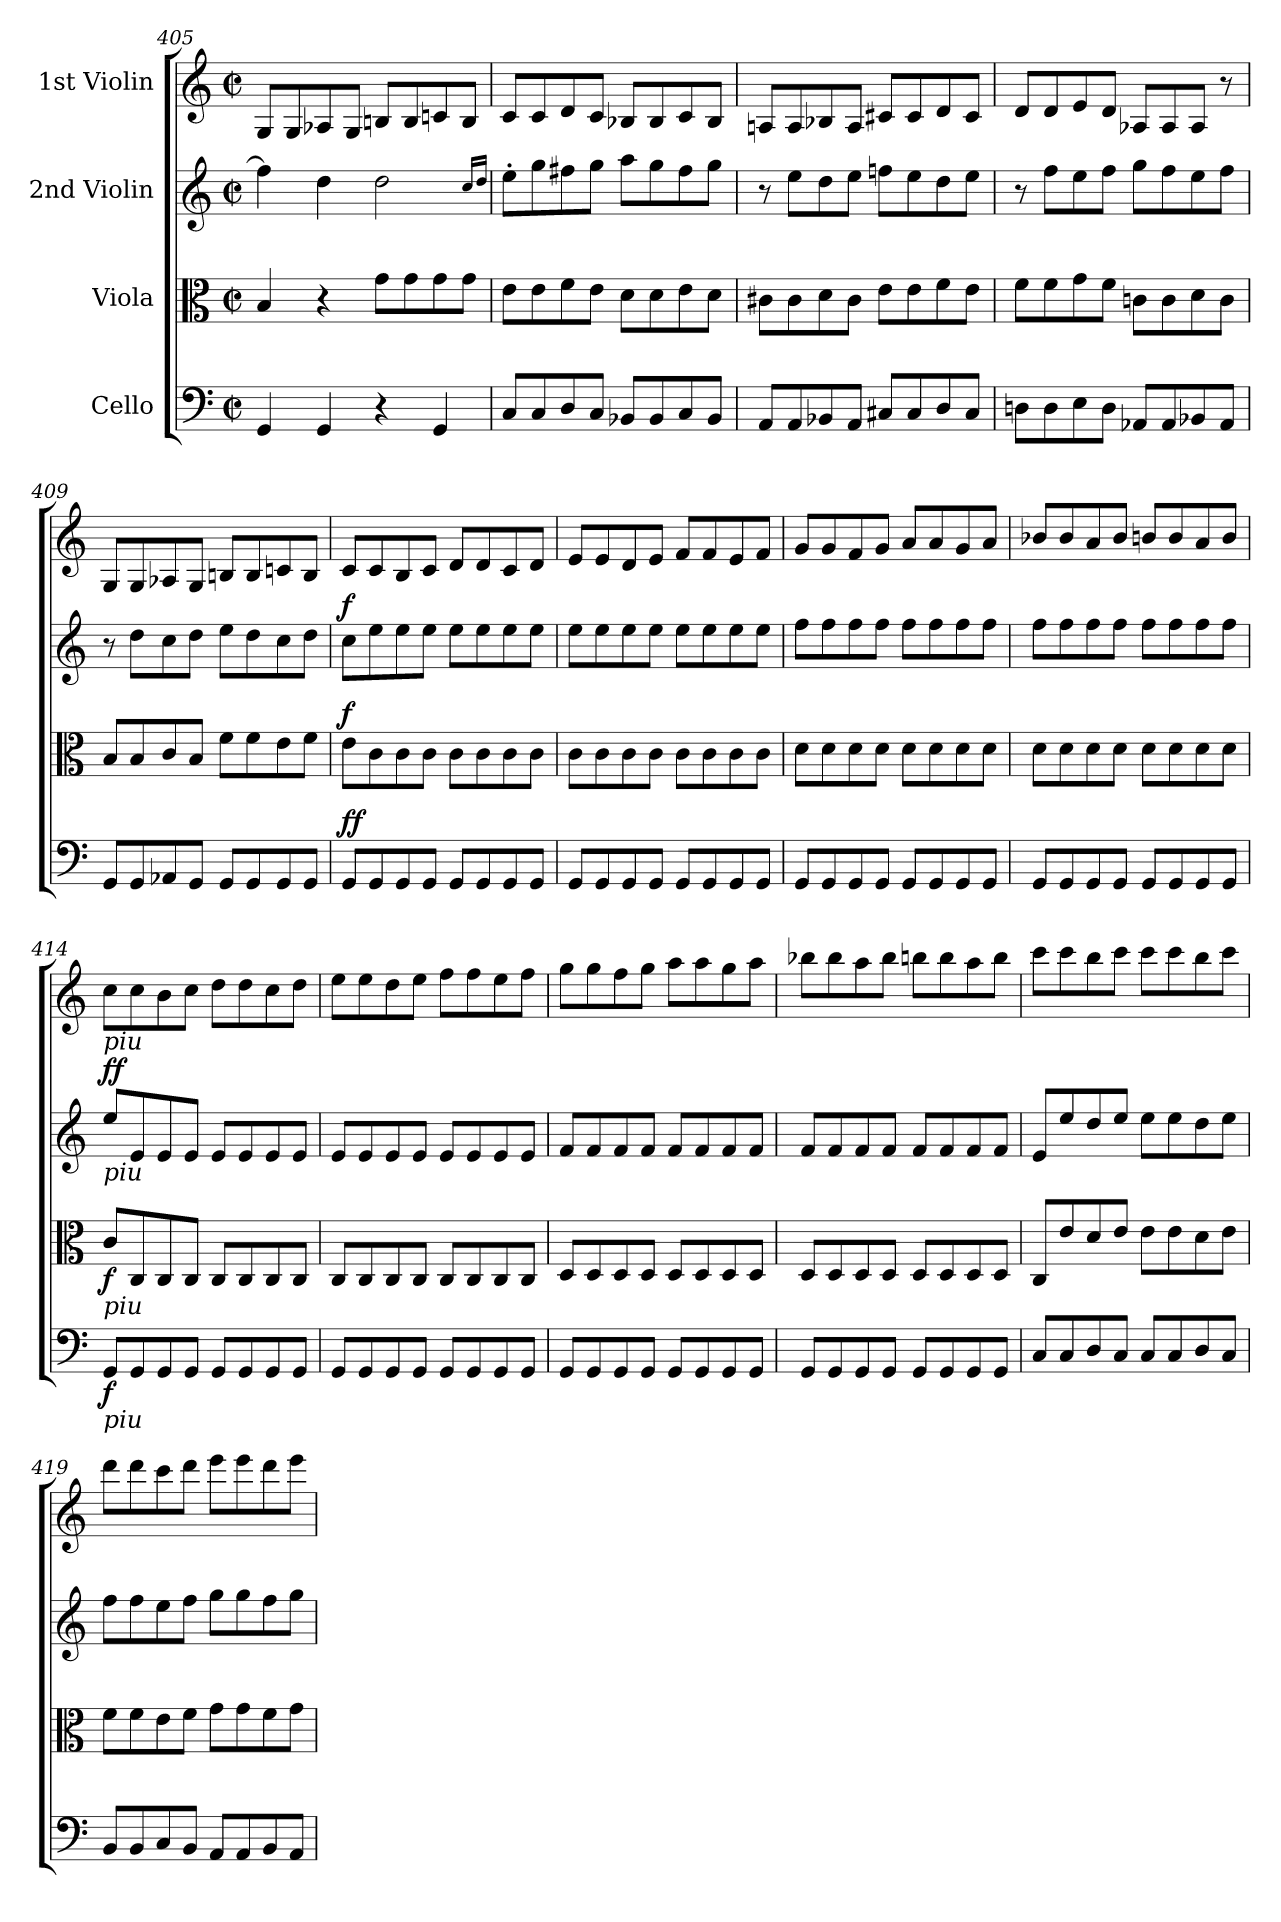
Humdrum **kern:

**kern	**dynam	**kern	**dynam	**kern	**dynam	**kern
*part4	*part4	*part3	*part3	*part2	*part2	*part1
*staff4	*staff4	*staff3	*staff3	*staff2	*staff2	*staff1
*I"Cello	*	*I"Viola	*	*I"2nd Violin	*	*I"1st Violin
*clefF4	*	*clefC3	*	*clefG2	*	*clefG2
*k[]	*	*k[]	*	*k[]	*	*k[]
*M2/2	*	*M2/2	*	*M2/2	*	*M2/2
*met(c|)	*	*met(c|)	*	*met(c|)	*	*met(c|)
=405	=405	=405	=405	=405	=405	=405
4GG/	.	4B/	.	4ff\]	.	8G/L
.	.	.	.	.	.	8G/
4GG/	.	4r	.	4dd\	.	8A-X/
.	.	.	.	.	.	8G/J
4r	.	8g\L	.	2dd\	.	8Bn/L
.	.	8g\	.	.	.	8B/
4GG/	.	8g\	.	.	.	8cn/
.	.	8g\J	.	.	.	8B/J
.	.	.	.	16qcc/LL	.	.
.	.	.	.	16qdd/JJ	.	.
!!LO:LB:g=z
=406	=406	=406	=406	=406	=406	=406
8C/L	.	8e\L	.	8ee'\L	.	8c/L
8C/	.	8e\	.	8gg\	.	8c/
8D/	.	8f\	.	8ff#X\	.	8d/
8C/J	.	8e\J	.	8gg\J	.	8c/J
8BB-X/L	.	8d\L	.	8aa\L	.	8B-X/L
8BB-/	.	8d\	.	8gg\	.	8B-/
8C/	.	8e\	.	8ff#\	.	8c/
8BB-/J	.	8d\J	.	8gg\J	.	8B-/J
!!LO:PB:g=z
=407	=407	=407	=407	=407	=407	=407
8AA/L	.	8c#X\L	.	8r	.	8An/L
8AA/	.	8c#\	.	8ee\L	.	8A/
8BB-X/	.	8d\	.	8dd\	.	8B-X/
8AA/J	.	8c#\J	.	8ee\J	.	8A/J
8C#X/L	.	8e\L	.	8ffn\L	.	8c#X/L
8C#/	.	8e\	.	8ee\	.	8c#/
8D/	.	8f\	.	8dd\	.	8d/
8C#/J	.	8e\J	.	8ee\J	.	8c#/J
=408	=408	=408	=408	=408	=408	=408
8Dn\L	.	8f\L	.	8r	.	8d/L
8D\	.	8f\	.	8ff\L	.	8d/
8E\	.	8g\	.	8ee\	.	8e/
8D\J	.	8f\J	.	8ff\J	.	8d/J
8AA-X/L	.	8cn\L	.	8gg\L	.	8A-X/L
8AA-/	.	8c\	.	8ff\	.	8A-/
8BB-X/	.	8d\	.	8ee\	.	8A-/J
8AA-/J	.	8c\J	.	8ff\J	.	8r
=409	=409	=409	=409	=409	=409	=409
8GG/L	.	8B/L	.	8r	.	8G/L
8GG/	.	8B/	.	8dd\L	.	8G/
8AA-X/	.	8c/	.	8cc\	.	8A-X/
8GG/J	.	8B/J	.	8dd\J	.	8G/J
8GG/L	.	8f\L	.	8ee\L	.	8Bn/L
8GG/	.	8f\	.	8dd\	.	8B/
8GG/	.	8e\	.	8cc\	.	8cn/
8GG/J	.	8f\J	.	8dd\J	.	8B/J
!!LO:LB:g=z
=410	=410	=410	=410	=410	=410	=410
!	!LO:DY:b	!	!	!	!	!
!	!LO:DY:n=1:a	!	!LO:DY:a	!	!LO:DY:a	!
8GG/L	f f	8e\L	f	8cc\L	f	8c/L
8GG/	.	8c\	.	8ee\	.	8c/
8GG/	.	8c\	.	8ee\	.	8B/
8GG/J	.	8c\J	.	8ee\J	.	8c/J
8GG/L	.	8c\L	.	8ee\L	.	8d/L
8GG/	.	8c\	.	8ee\	.	8d/
8GG/	.	8c\	.	8ee\	.	8c/
8GG/J	.	8c\J	.	8ee\J	.	8d/J
=411	=411	=411	=411	=411	=411	=411
8GG/L	.	8c\L	.	8ee\L	.	8e/L
8GG/	.	8c\	.	8ee\	.	8e/
8GG/	.	8c\	.	8ee\	.	8d/
8GG/J	.	8c\J	.	8ee\J	.	8e/J
8GG/L	.	8c\L	.	8ee\L	.	8f/L
8GG/	.	8c\	.	8ee\	.	8f/
8GG/	.	8c\	.	8ee\	.	8e/
8GG/J	.	8c\J	.	8ee\J	.	8f/J
=412	=412	=412	=412	=412	=412	=412
8GG/L	.	8d\L	.	8ff\L	.	8g/L
8GG/	.	8d\	.	8ff\	.	8g/
8GG/	.	8d\	.	8ff\	.	8f/
8GG/J	.	8d\J	.	8ff\J	.	8g/J
8GG/L	.	8d\L	.	8ff\L	.	8a/L
8GG/	.	8d\	.	8ff\	.	8a/
8GG/	.	8d\	.	8ff\	.	8g/
8GG/J	.	8d\J	.	8ff\J	.	8a/J
=413	=413	=413	=413	=413	=413	=413
8GG/L	.	8d\L	.	8ff\L	.	8b-X/L
8GG/	.	8d\	.	8ff\	.	8b-/
8GG/	.	8d\	.	8ff\	.	8a/
8GG/J	.	8d\J	.	8ff\J	.	8b-/J
8GG/L	.	8d\L	.	8ff\L	.	8bn/L
8GG/	.	8d\	.	8ff\	.	8b/
8GG/	.	8d\	.	8ff\	.	8a/
8GG/J	.	8d\J	.	8ff\J	.	8b/J
!!LO:LB:g=z
=414	=414	=414	=414	=414	=414	=414
!	!	!	!	!	!	!LO:TX:b:i:t=piu
!	!	!	!	!LO:TX:b:i:t=piu	!	!
!	!	!LO:TX:b:i:t=piu	!	!	!	!
!LO:TX:b:i:t=piu	!	!	!	!	!	!
!	!LO:DY:b	!	!LO:DY:b	!	!LO:DY:b	!
!	!	!	!	!	!LO:DY:n=1:a	!
8GG/L	f	8c/L	f	8ee/L	f f	8cc\L
8GG/	.	8C/	.	8e/	.	8cc\
8GG/	.	8C/	.	8e/	.	8b\
8GG/J	.	8C/J	.	8e/J	.	8cc\J
8GG/L	.	8C/L	.	8e/L	.	8dd\L
8GG/	.	8C/	.	8e/	.	8dd\
8GG/	.	8C/	.	8e/	.	8cc\
8GG/J	.	8C/J	.	8e/J	.	8dd\J
=415	=415	=415	=415	=415	=415	=415
8GG/L	.	8C/L	.	8e/L	.	8ee\L
8GG/	.	8C/	.	8e/	.	8ee\
8GG/	.	8C/	.	8e/	.	8dd\
8GG/J	.	8C/J	.	8e/J	.	8ee\J
8GG/L	.	8C/L	.	8e/L	.	8ff\L
8GG/	.	8C/	.	8e/	.	8ff\
8GG/	.	8C/	.	8e/	.	8ee\
8GG/J	.	8C/J	.	8e/J	.	8ff\J
=416	=416	=416	=416	=416	=416	=416
8GG/L	.	8D/L	.	8f/L	.	8gg\L
8GG/	.	8D/	.	8f/	.	8gg\
8GG/	.	8D/	.	8f/	.	8ff\
8GG/J	.	8D/J	.	8f/J	.	8gg\J
8GG/L	.	8D/L	.	8f/L	.	8aa\L
8GG/	.	8D/	.	8f/	.	8aa\
8GG/	.	8D/	.	8f/	.	8gg\
8GG/J	.	8D/J	.	8f/J	.	8aa\J
!!LO:PB:g=z
=417	=417	=417	=417	=417	=417	=417
8GG/L	.	8D/L	.	8f/L	.	8bb-X\L
8GG/	.	8D/	.	8f/	.	8bb-\
8GG/	.	8D/	.	8f/	.	8aa\
8GG/J	.	8D/J	.	8f/J	.	8bb-\J
8GG/L	.	8D/L	.	8f/L	.	8bbn\L
8GG/	.	8D/	.	8f/	.	8bb\
8GG/	.	8D/	.	8f/	.	8aa\
8GG/J	.	8D/J	.	8f/J	.	8bb\J
=418	=418	=418	=418	=418	=418	=418
8C/L	.	8C/L	.	8e/L	.	8ccc\L
8C/	.	8e/	.	8ee/	.	8ccc\
8D/	.	8d/	.	8dd/	.	8bb\
8C/J	.	8e/J	.	8ee/J	.	8ccc\J
8C/L	.	8e\L	.	8ee\L	.	8ccc\L
8C/	.	8e\	.	8ee\	.	8ccc\
8D/	.	8d\	.	8dd\	.	8bb\
8C/J	.	8e\J	.	8ee\J	.	8ccc\J
=419	=419	=419	=419	=419	=419	=419
8BB/L	.	8f\L	.	8ff\L	.	8ddd\L
8BB/	.	8f\	.	8ff\	.	8ddd\
8C/	.	8e\	.	8ee\	.	8ccc\
8BB/J	.	8f\J	.	8ff\J	.	8ddd\J
8AA/L	.	8g\L	.	8gg\L	.	8eee\L
8AA/	.	8g\	.	8gg\	.	8eee\
8BB/	.	8f\	.	8ff\	.	8ddd\
8AA/J	.	8g\J	.	8gg\J	.	8eee\J
=	=	=	=	=	=	=
*-	*-	*-	*-	*-	*-	*-
